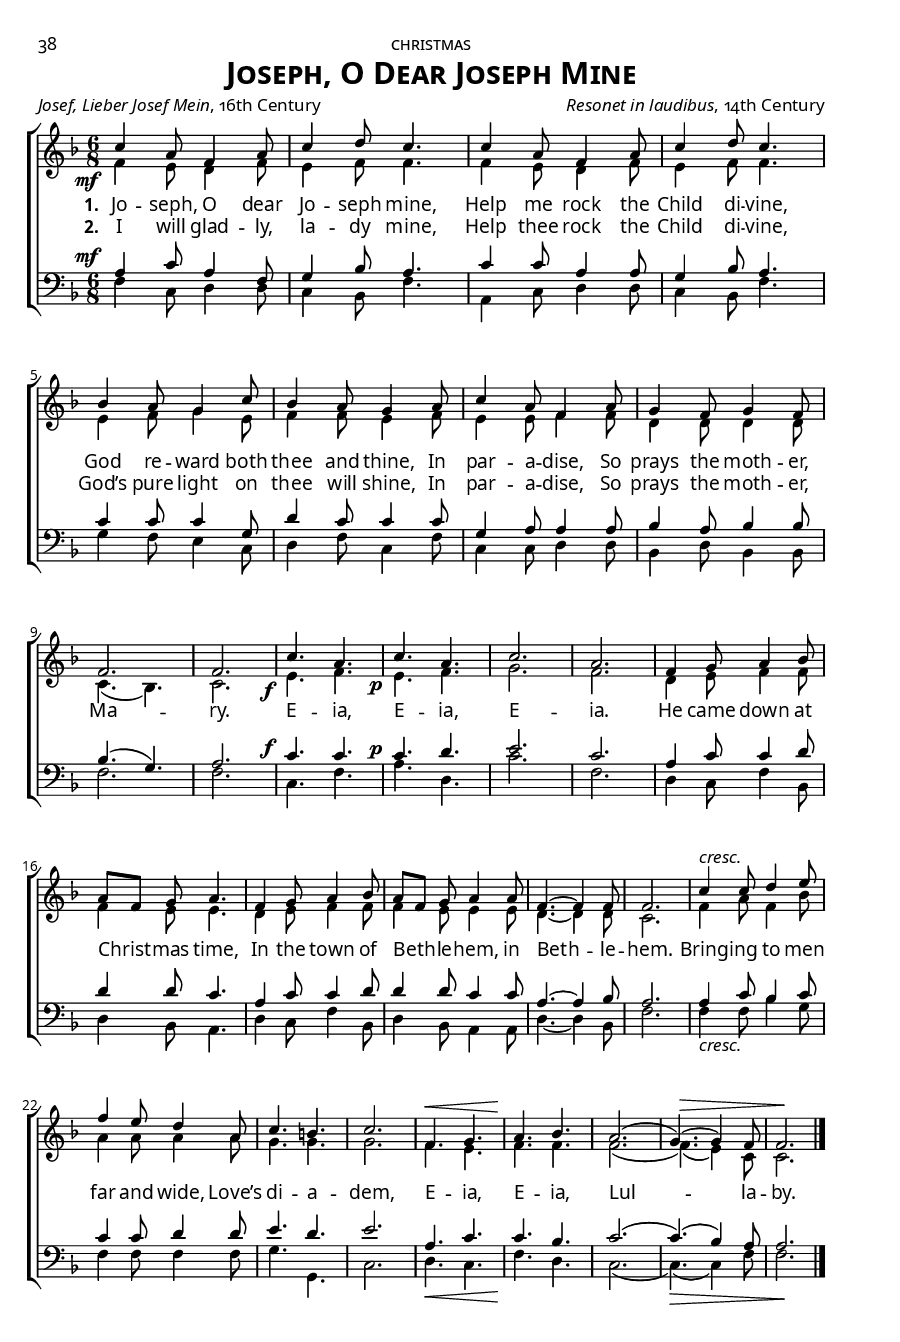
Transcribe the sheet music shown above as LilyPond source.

\version "2.14.2"
\include "util.ly"
\header {
  title = \markup{\override #'(font-name . "Garamond Premier Pro Semibold"){ \abs-fontsize #15 \smallCapsOldStyle"Joseph, O Dear Joseph Mine"}}
  poet = \markup\concat{\italic"Josef, Lieber Josef Mein" \oldStyleNum", 16th Century"}
  composer = \markup\concat{ \italic"Resonet in laudibus" \oldStyleNum", 14th Century"}
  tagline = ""
}
\paper {
  %print-all-headers = ##f
  paper-height = 9\in
  paper-width = 6\in
  indent = 0\in
  %system-system-spacing = #'((basic-distance . 10) (padding . 0))
  %system-system-spacing =
  %  #'((basic-distance . 0)
  %     (minimum-distance . 0)
  %     (padding . -0.35)
  %     (stretchability . 100))
  ragged-last-bottom = ##f
  ragged-bottom = ##f
  two-sided = ##t
  inner-margin = 0.5\in
  outer-margin = 0.25\in
  top-margin = 0.25\in
  bottom-margin = 0.25\in
  first-page-number = #038
  print-first-page-number = ##t
  headerLine = \markup{\override #'(font-name . "Garamond Premier Pro") \smallCapsOldStyle"christmas"}
  oddHeaderMarkup = \markup\fill-line{
     \override #'(font-name . "Garamond Premier Pro")\abs-fontsize #8.5
     \combine 
        \fill-line{"" \on-the-fly #print-page-number-check-first
        \oldStylePageNum""
        }
        \fill-line{\headerLine}
  }
  evenHeaderMarkup = \markup {
     \override #'(font-name . "Garamond Premier Pro")\abs-fontsize #8.5
     \combine
        \on-the-fly #print-page-number-check-first
        \oldStylePageNum""
        \fill-line{\headerLine}
  }
}
#(set-global-staff-size 15) \paper{ #(define fonts (make-pango-font-tree "GoudyOlSt BT" "Garamond Premier Pro" "Garamond Premier Pro" (/ 15 20))) }
global = {
  \key f \major
  \time 6/8
  \autoBeamOff
  \override DynamicLineSpanner #'staff-padding = #0.0
  \override DynamicLineSpanner #'Y-extent = #'(0 . 1.5)
  \override DynamicText #'X-offset = #-3
}

sopMusic = \relative c'' {
  \once\override DynamicText #'X-offset = #-5
  c4_\mf a8 f4 a8 |
  c4 d8 c4. |
  c4 a8 f4 a8 |
  c4 d8 c4. | \break
  
  bes4 a8 g4 c8 |
  bes4 a8 g4 a8 |
  c4 a8 f4 a8 |
  g4 f8 g4 f8 | \break
  
  f2. |
  f2. |
  c'4._\f a |
  c_\p a |
  c2. |
  a |
  
  f4 g8 a4 bes8 |
  a[ f] g a4. |
  f4 g8 a4 bes8 |
  a[ f] g a4 a8 |
  
  f4.~ f4 f8 |
  f2. |
  c'4^\markup\italic"cresc." c8 d4 e8 |
  f4 e8 d4 a8 |
  
  c4. b |
  c2. |
  f,4. g |
  a bes |
  a2.( |
  g4.)( g4) f8 |
  f2. \bar "|."
}
sopWords = \lyricmode {
  
}

altoMusic = \relative c' {
  f4 e8 d4 f8 |
  e4 f8 f4. |
  f4 e8 d4 f8 |
  e4 f8 f4. |
  
  e4 f8 g4 e8 |
  f4 f8 e4 f8 |
  e4 e8 f4 f8 |
  d4 d8 d4 d8 |
  
  c4.( bes) |
  c2. |
  e4. f |
  e f |
  g2. |
  f2. |
  
  d4 e8 f4 f8 f4 e8 e4. |
  d4 e8 f4 f8 |
  f4 e8 e4 e8 |
  
  d4.~ d4 d8 |
  c2. |
  f4 a8 f4 bes8 |
  a4 a8 a4 a8 |
  
  g4. g |
  g2. |
  f4.^\< e |
  f\! f |
  f2.( |
  f4.)(^\> e4) c8 |
  <<c2. {s8 s\! s2}>> \bar "|."
}
altoWords = {
  \lyricmode {
    \dropLyricsIV
    \set stanza = #"1. "
    Jo -- seph, O dear Jo -- seph mine,
    Help me rock the Child di -- vine,
    God re -- ward both thee and thine,
    In par -- a -- dise, So prays the moth -- er,
    
    \raiseLyrics
    Ma -- ry.
  }
  %\set stanza = \markup\dynamic"f "
  \lyricmode {
    E -- ia,
  }
  %\set stanza = \markup\dynamic"p "
  \lyricmode {E -- ia, E -- ia.
    He came down at Christ -- mas time,
    In the town of Beth -- le -- hem, in Beth -- le -- hem.
    Bring -- ing to men far and wide,
    Love’s di -- a -- dem,
    E -- ia, E -- ia, Lul -- la -- by.
  }
}
altoWordsII = \lyricmode {
  \dropLyricsIV
%\markup\italic
  \set stanza = #"2. "
  I will glad -- ly, la -- dy mine,
  Help thee rock the Child di -- vine,
  God’s pure light on thee will shine,
  In par -- a -- dise, So prays the moth -- er,
}
altoWordsIII = \lyricmode {
}
altoWordsIV = \lyricmode {
}
altoWordsV = \lyricmode {
}
altoWordsVI = \lyricmode {
}
tenorMusic = \relative c' {
  \once\override DynamicText #'X-offset = #-5
  a4^\mf c8 a4 f8 |
  g4 bes8 a4. |
  c4 c8 a4 a8 |
  g4 bes8 a4. |
  
  c4 c8 c4 g8 |
  d'4 c8 c4 c8 |
  g4 a8 a4 a8 |
  bes4 a8 bes4 bes8 |
  
  bes4.( g) |
  a2. |
  c4.^\f c |
  c^\p d |
  e2. |
  c |
  
  a4 c8 c4 d8 |
  d4 d8 c4. |
  a4 c8 c4 d8 |
  d4 d8 c4 c8 |
  
  a4.~ a4 bes8 |
  a2. |
  a4_\markup\italic"cresc." c8 bes4 c8 |
  c4 c8 d4 d8 |
  
  e4. d |
  e2. |
  a,4._\< c |
  c\! bes |
  c2.( |
  c4.)(_\> bes4) a8 |
  <<a2. {s8 s\! s2}>> \bar "|."
}
tenorWords = \lyricmode {

}

bassMusic = \relative c {
  f4 c8 d4 d8 |
  c4 bes8 f'4. |
  a,4 c8 d4 d8 |
  c4 bes8 f'4. |
  
  g4 f8 e4 c8 |
  d4 f8 c4 f8 |
  c4 c8 d4 d8 |
  bes4 d8 bes4 bes8 |
  
  f'2. |
  f |
  c4. f |
  a d, |
  c'2. |
  f, |
  
  d4 c8 f4 bes,8 |
  d4 bes8 a4. |
  d4 c8 f4 bes,8 |
  d4 bes8 a4 a8 |
  
  d4.~ d4 bes8 |
  f'2. |
  f4 f8 bes4 g8 |
  f4 f8 f4 f8 |
  
  g4. g, |
  c2. |
  d4. c |
  f d |
  c2.( |
  c4.)( c4) f8 |
  f2. \bar "|."
}
bassWords = \lyricmode {

}

pianoRH = \relative c' {
  
}
pianoLH = \relative c' {
  
}

\score {
  <<
   \new ChoirStaff <<
%    \new Lyrics = sopranos \with { \override VerticalAxisGroup #'nonstaff-relatedstaff-spacing = #'((basic-distance . 1)) }
    \new Staff = women <<
      \new Voice = "sopranos" { \voiceOne << \global \sopMusic >> }
      \new Voice = "altos" { \voiceTwo << \global \altoMusic >> }
    >>
    \new Lyrics \with { alignAboveContext = #"women" \override VerticalAxisGroup #'nonstaff-relatedstaff-spacing = #'((basic-distance . 1))} \lyricsto "sopranos" \sopWords
    \new Lyrics = "altosVI"  \with { alignBelowContext = #"women" } \lyricsto "sopranos" \altoWordsVI
    \new Lyrics = "altosV"  \with { alignBelowContext = #"women" } \lyricsto "sopranos" \altoWordsV
    \new Lyrics = "altosIV"  \with { alignBelowContext = #"women" } \lyricsto "sopranos" \altoWordsIV
    \new Lyrics = "altosIII"  \with { alignBelowContext = #"women" } \lyricsto "sopranos" \altoWordsIII
    \new Lyrics = "altosII"  \with { alignBelowContext = #"women" } \lyricsto "sopranos" \altoWordsII
    \new Lyrics = "altos"  \with { alignBelowContext = #"women" } \lyricsto "sopranos" \altoWords
   \new Staff = men <<
      \clef bass
      \new Voice = "tenors" { \voiceOne << \global \tenorMusic >> }
      \new Voice = "basses" { \voiceTwo << \global \bassMusic >> }
    >>
    \new Lyrics \with { alignAboveContext = #"men" \override VerticalAxisGroup #'nonstaff-relatedstaff-spacing = #'((basic-distance . 1)) } \lyricsto "tenors" \tenorWords
    \new Lyrics \with { alignBelowContext = #"men" \override VerticalAxisGroup #'nonstaff-relatedstaff-spacing = #'((basic-distance . 1)) } \lyricsto "basses" \bassWords
  >>
%    \new PianoStaff << \new Staff { \new Voice { \pianoRH } } \new Staff { \clef "bass" \pianoLH } >>
  >>
  \layout {
    \context {
      \Score
      %\override SpacingSpanner #'base-shortest-duration = #(ly:make-moment 1 8)
      %\override SpacingSpanner #'common-shortest-duration = #(ly:make-moment 1 4)
    }
    \context {
      % Remove all empty staves
      % \Staff \RemoveEmptyStaves \override VerticalAxisGroup #'remove-first = ##t
    }
    \context {
      \Lyrics
      \override LyricText #'X-offset = #center-on-word
    }
  }
  \midi {
    \tempo 4 = 90
    \set Staff.midiInstrument = "flute"
  
    \context {
      \Voice
      \remove "Dynamic_performer"
    }
  }
}
